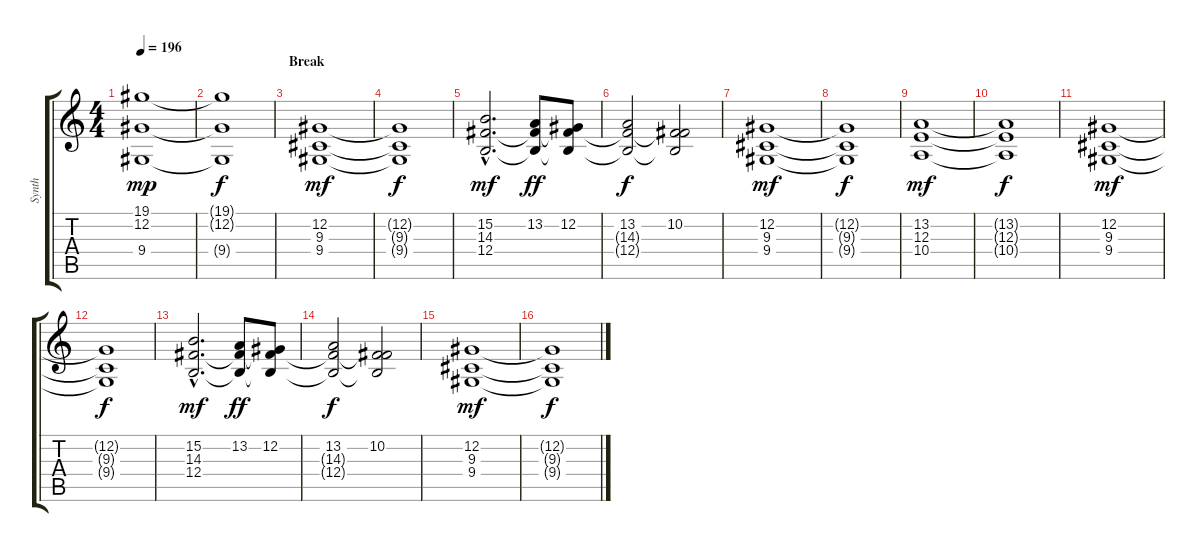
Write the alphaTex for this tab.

\track ("Synth" "Synth") {instrument synthstrings1}
\staff {score tabs}
\tuning (Db4 Ab3 E3 B2 Gb2 B1) {hide}
\ts (4 4)
\tempo 196
\clef g2
\ks c
(19.1{t} 12.2 9.4).1{dy mp} |
(19.1{t} 12.2{t} 9.4{t}).1{dy f} |
\section ("" "Break")
(12.2 9.3 9.4).1{dy mf} |
(12.2{t} 9.3{t} 9.4{t}).1{dy f} |
(15.2{hac} 14.3{hac} 12.4{hac}).2{d dy mf} (13.2 14.3{t} 12.4{t}).8{dy ff} (12.2 14.3{t} 12.4{t}).8 |
(13.2 14.3{t} 12.4{t}).2{dy f} (10.2 14.3{t} 12.4{t}).2 |
(12.2 9.3 9.4).1{dy mf} |
(12.2{t} 9.3{t} 9.4{t}).1{dy f} |
(13.2 12.3 10.4).1{dy mf} |
(13.2{t} 12.3{t} 10.4{t}).1{dy f} |
(12.2 9.3 9.4).1{dy mf} |
(12.2{t} 9.3{t} 9.4{t}).1{dy f} |
(15.2{hac} 14.3{hac} 12.4{hac}).2{d dy mf} (13.2 14.3{t} 12.4{t}).8{dy ff} (12.2 14.3{t} 12.4{t}).8 |
(13.2 14.3{t} 12.4{t}).2{dy f} (10.2 14.3{t} 12.4{t}).2 |
(12.2 9.3 9.4).1{dy mf} |
(12.2{t} 9.3{t} 9.4{t}).1{dy f}
